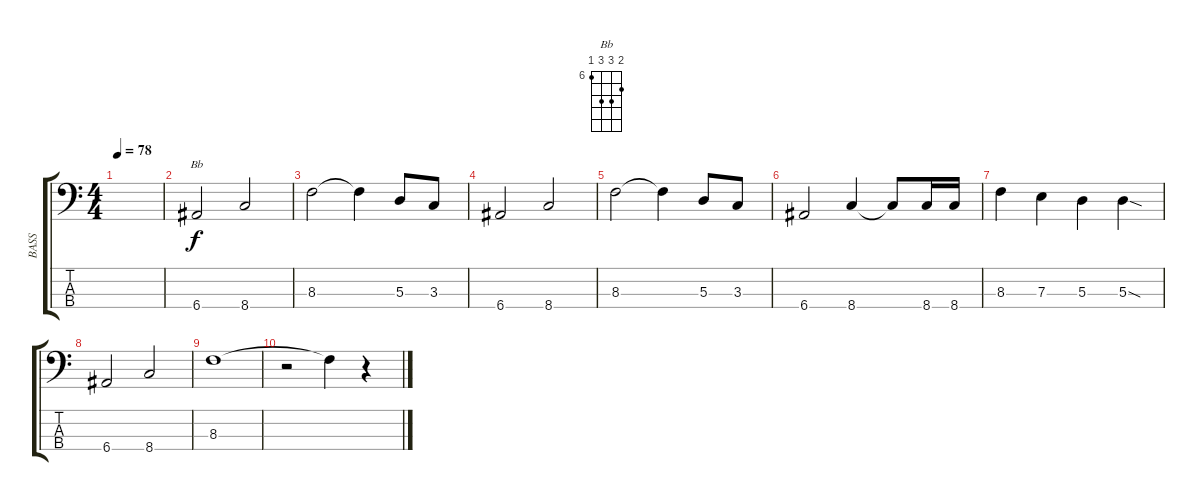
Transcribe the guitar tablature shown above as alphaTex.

\track ("BASS" "BASS") {instrument electricbassfinger}
\staff {score tabs}
\tuning (G2 D2 A1 E1) {hide}
\chord ("Bb" 7 8 8 6) {firstfret 6}
\ts (4 4)
\tempo 78
\clef f4
\ks c
|
6.4.2{ch "Bb"} 8.4.2 |
8.3.2 8.3{t}.4 5.3.8 3.3.8 |
6.4.2 8.4.2 |
8.3.2 8.3{t}.4 5.3.8 3.3.8 |
6.4.2 8.4.4 8.4{t}.8 8.4.16 8.4.16 |
8.3.4 7.3.4 5.3.4 5.3{sod}.4 |
6.4.2 8.4.2 |
8.3.1 |
r.2 8.3{t}.4 r.4
